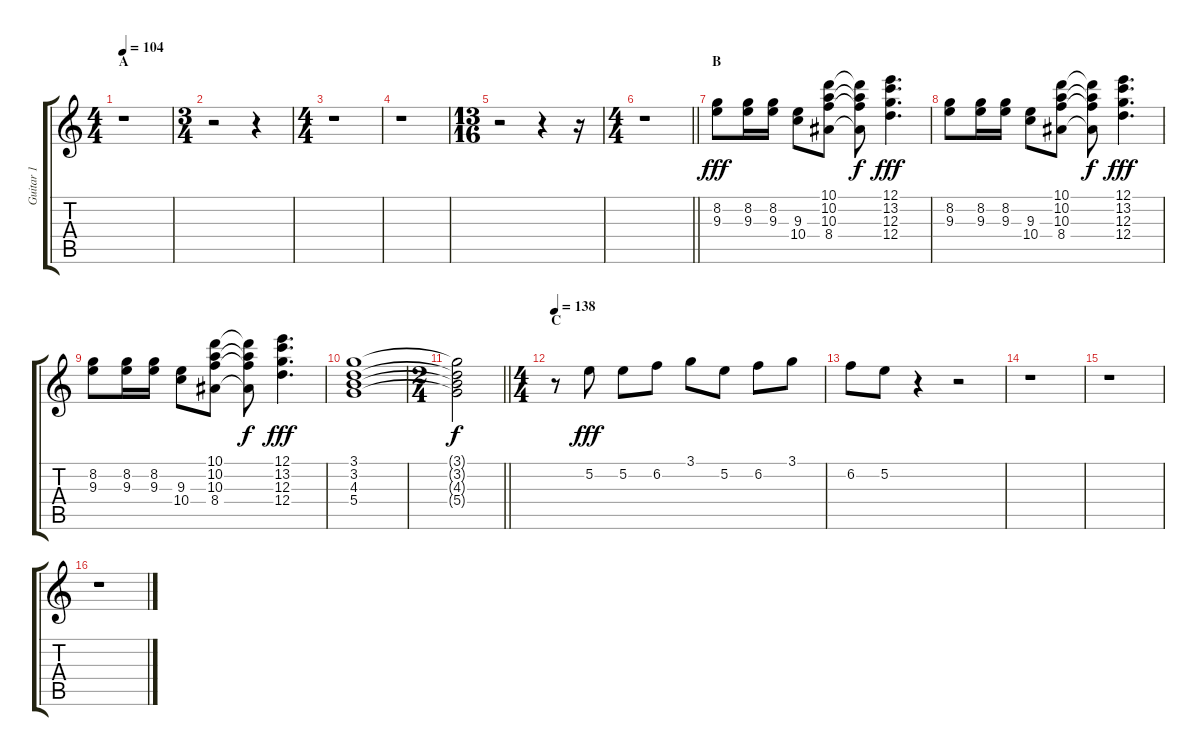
\track ("Guitar 1" "Guitar 1") {instrument distortionguitar}
\staff {score tabs}
\tuning (E4 B3 G3 D3 A2 E2) {hide}
\ts (4 4)
\section ("" "A")
\tempo 104
\clef g2
\ks c
r.1{dy fff instrument distortionguitar} |
\ts (3 4)
r.2 r.4 |
\ts (4 4)
r.1 |
r.1 |
\ts (13 16)
r.2 r.4 r.16 |
\ts (4 4)
\barLineRight lightlight
r.1 |
\section ("" "B")
(8.2 9.3).8 (8.2 9.3).16 (8.2 9.3).16 (9.3 10.4).8 (10.1 10.2 10.3 8.4).8 (10.1{t} 10.2{t} 10.3{t} 8.4{t}).8{dy f} (12.1 13.2 12.3 12.4).4{d dy fff} |
(8.2 9.3).8 (8.2 9.3).16 (8.2 9.3).16 (9.3 10.4).8 (10.1 10.2 10.3 8.4).8 (10.1{t} 10.2{t} 10.3{t} 8.4{t}).8{dy f} (12.1 13.2 12.3 12.4).4{d dy fff} |
(8.2 9.3).8 (8.2 9.3).16 (8.2 9.3).16 (9.3 10.4).8 (10.1 10.2 10.3 8.4).8 (10.1{t} 10.2{t} 10.3{t} 8.4{t}).8{dy f} (12.1 13.2 12.3 12.4).4{d dy fff} |
(3.1 3.2 4.3 5.4).1 |
\ts (2 4)
\barLineRight lightlight
(3.1{t} 3.2{t} 4.3{t} 5.4{t}).2{dy f} |
\ts (4 4)
\section ("" "C")
\tempo 138
r.8 5.2.8{dy fff} 5.2.8 6.2.8 3.1.8 5.2.8 6.2.8 3.1.8 |
6.2.8 5.2.8 r.4 r.2 |
r.1 |
r.1 |
r.1
